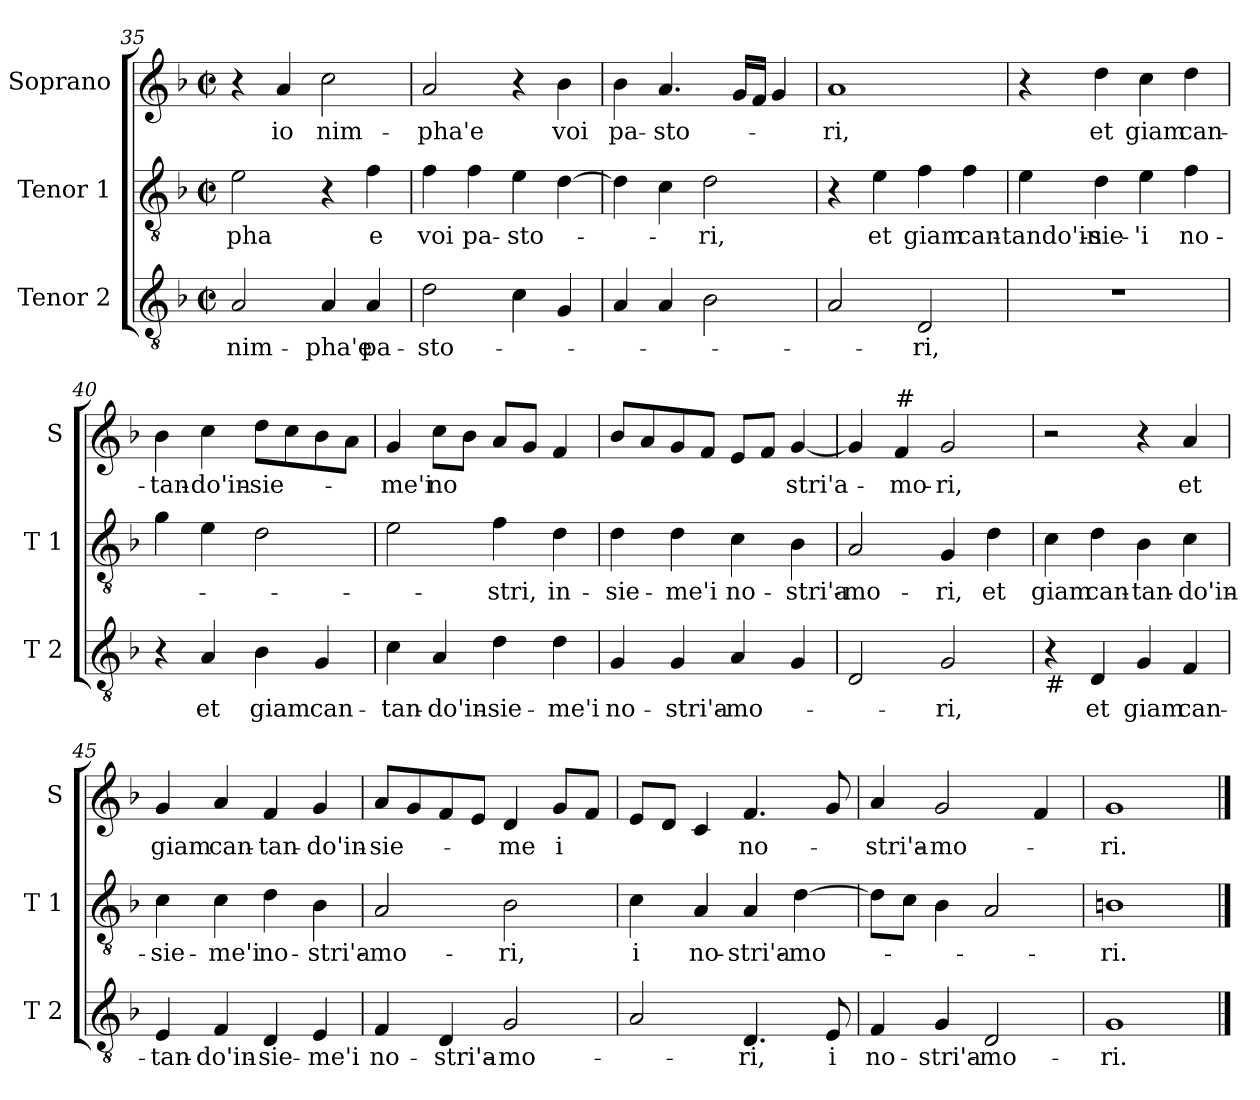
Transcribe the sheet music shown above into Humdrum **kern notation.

**kern	**text	**kern	**text	**kern	**text
*part3	*part3	*part2	*part2	*part1	*part1
*staff3	*staff3	*staff2	*staff2	*staff1	*staff1
*I"Tenor 2	*	*I"Tenor 1	*	*I"Soprano	*
*I'T 2	*	*I'T 1	*	*I'S	*
!!LO:PB:g=z
*clefGv2	*	*clefGv2	*	*clefG2	*
*k[b-]	*	*k[b-]	*	*k[b-]	*
*F:	*	*F:	*	*F:	*
*M2/2	*	*M2/2	*	*M2/2	*
*met(c|)	*	*met(c|)	*	*met(c|)	*
=35	=35	=35	=35	=35	=35
!	!LO:LY:b	!	!LO:LY:b	!	!
2A/	nim-	2e\	-pha	4r	.
!	!	!	!	!	!LO:LY:b
.	.	.	.	4a/	io
!	!LO:LY:b	!	!	!	!LO:LY:b
4A/	-pha'e	4r	.	2cc\	nim-
!	!LO:LY:b	!	!LO:LY:b	!	!
4A/	pa-	4f\	e	.	.
=36	=36	=36	=36	=36	=36
!	!LO:LY:b	!	!LO:LY:b	!	!LO:LY:b
2d\	-sto-	4f\	voi	2a/	-pha'e
!	!	!	!LO:LY:b	!	!
.	.	4f\	pa-	.	.
!	!	!	!LO:LY:b	!	!
4c\	.	4e\	-sto-	4r	.
!	!	!	!	!	!LO:LY:b
4G/	.	[4d\	.	4b-\	voi
=37	=37	=37	=37	=37	=37
!	!	!	!	!	!LO:LY:b
4A/	.	4d\]	.	4b-\	pa-
!	!	!	!	!	!LO:LY:b
4A/	.	4c\	.	4.a/	-sto-
!	!	!	!LO:LY:b	!	!
2B-\	.	2d\	-ri,	.	.
.	.	.	.	16g/LL	.
.	.	.	.	16f/JJ	.
.	.	.	.	4g/	.
=38	=38	=38	=38	=38	=38
!	!	!	!	!	!LO:LY:b
2A/	.	4r	.	1a	-ri,
!	!	!	!LO:LY:b	!	!
.	.	4e\	et	.	.
!	!LO:LY:b	!	!LO:LY:b	!	!
2D/	-ri,	4f\	giam	.	.
!	!	!	!LO:LY:b	!	!
.	.	4f\	can-	.	.
=39	=39	=39	=39	=39	=39
!	!	!	!LO:LY:b	!	!
1r	.	4e\	-tando'in-	4r	.
!	!	!	!LO:LY:b	!	!LO:LY:b
.	.	4d\	-sie-	4dd\	et
!	!	!	!LO:LY:b	!	!LO:LY:b
.	.	4e\	-'i	4cc\	giam
!	!	!	!LO:LY:b	!	!LO:LY:b
.	.	4f\	no-	4dd\	can-
!!LO:LB:g=z
=40	=40	=40	=40	=40	=40
!	!	!	!	!	!LO:LY:b
4r	.	4g\	.	4b-\	-tan-
!	!LO:LY:b	!	!	!	!LO:LY:b
4A/	et	4e\	.	4cc\	-do'in-
!	!LO:LY:b	!	!	!	!LO:LY:b
4B-\	giam	2d\	.	8dd\L	-sie-
.	.	.	.	8cc\	.
!	!LO:LY:b	!	!	!	!
4G/	can-	.	.	8b-\	.
.	.	.	.	8a\J	.
=41	=41	=41	=41	=41	=41
!	!LO:LY:b	!	!	!	!LO:LY:b
4c\	-tan-	2e\	.	4g/	-me'i
!	!LO:LY:b	!	!	!	!LO:LY:b
4A/	-do'in-	.	.	8cc\L	no
.	.	.	.	8b-\J	.
!	!LO:LY:b	!	!LO:LY:b	!	!
4d\	-sie-	4f\	-stri,	8a/L	.
.	.	.	.	8g/J	.
!	!LO:LY:b	!	!LO:LY:b	!	!
4d\	-me'i	4d\	in-	4f/	.
=42	=42	=42	=42	=42	=42
!	!LO:LY:b	!	!LO:LY:b	!	!
4G/	no-	4d\	-sie-	8b-/L	.
.	.	.	.	8a/	.
!	!LO:LY:b	!	!LO:LY:b	!	!
4G/	-stri'a-	4d\	-me'i	8g/	.
.	.	.	.	8f/J	.
!	!LO:LY:b	!	!LO:LY:b	!	!
4A/	-mo-	4c\	no-	8e/L	.
.	.	.	.	8f/J	.
!	!	!	!LO:LY:b	!	!LO:LY:b
4G/	.	4B-\	-stri'a-	[4g/	stri'a-
=43	=43	=43	=43	=43	=43
!	!	!	!LO:LY:b	!	!
2D/	.	2A/	-mo-	4g/]	.
!	!	!	!	!LO:TX:a:t=#	!
!	!	!	!	!	!LO:LY:b
.	.	.	.	4f/	-mo-
!	!LO:LY:b	!	!LO:LY:b	!	!LO:LY:b
2G/	-ri,	4G/	-ri,	2g/	-ri,
!	!	!	!LO:LY:b	!	!
.	.	4d\	et	.	.
=44	=44	=44	=44	=44	=44
!LO:TX:b:t=#	!	!	!	!	!
!	!	!	!LO:LY:b	!	!
4r	.	4c\	giam	2r	.
!	!LO:LY:b	!	!LO:LY:b	!	!
4D/	et	4d\	can-	.	.
!	!LO:LY:b	!	!LO:LY:b	!	!
4G/	giam	4B-\	-tan-	4r	.
!	!LO:LY:b	!	!LO:LY:b	!	!LO:LY:b
4F/	can-	4c\	-do'in-	4a/	et
!!LO:LB:g=z
=45	=45	=45	=45	=45	=45
!	!LO:LY:b	!	!LO:LY:b	!	!LO:LY:b
4E/	-tan-	4c\	-sie-	4g/	giam
!	!LO:LY:b	!	!LO:LY:b	!	!LO:LY:b
4F/	-do'in-	4c\	-me'i	4a/	can-
!	!LO:LY:b	!	!LO:LY:b	!	!LO:LY:b
4D/	-sie-	4d\	no-	4f/	-tan-
!	!LO:LY:b	!	!LO:LY:b	!	!LO:LY:b
4E/	-me'i	4B-\	-stri'a-	4g/	-do'in-
=46	=46	=46	=46	=46	=46
!	!LO:LY:b	!	!LO:LY:b	!	!LO:LY:b
4F/	no-	2A/	-mo-	8a/L	-sie-
.	.	.	.	8g/	.
!	!LO:LY:b	!	!	!	!
4D/	-stri'a-	.	.	8f/	.
.	.	.	.	8e/J	.
!	!LO:LY:b	!	!LO:LY:b	!	!LO:LY:b
2G/	-mo-	2B-\	-ri,	4d/	-me
!	!	!	!	!	!LO:LY:b
.	.	.	.	8g/L	i
.	.	.	.	8f/J	.
=47	=47	=47	=47	=47	=47
!	!	!	!LO:LY:b	!	!
2A/	.	4c\	i	8e/L	.
.	.	.	.	8d/J	.
!	!	!	!LO:LY:b	!	!
.	.	4A/	no-	4c/	.
!	!LO:LY:b	!	!LO:LY:b	!	!LO:LY:b
4.D/	-ri,	4A/	-stri'a-	4.f/	no-
!	!	!	!LO:LY:b	!	!
.	.	[4d\	-mo-	.	.
!	!LO:LY:b	!	!	!	!
8E/	i	.	.	8g/	.
=48	=48	=48	=48	=48	=48
!	!LO:LY:b	!	!	!	!LO:LY:b
4F/	no-	8d\L]	.	4a/	-stri'a-
.	.	8c\J	.	.	.
!	!LO:LY:b	!	!	!	!LO:LY:b
4G/	-stri'a-	4B-\	.	2g/	-mo-
!	!LO:LY:b	!	!	!	!
2D/	-mo-	2A/	.	.	.
.	.	.	.	4f/	.
=49	=49	=49	=49	=49	=49
!	!LO:LY:b	!	!LO:LY:b	!	!LO:LY:b
1G	-ri.	1Bn	-ri.	1g	-ri.
==	==	==	==	==	==
*-	*-	*-	*-	*-	*-
